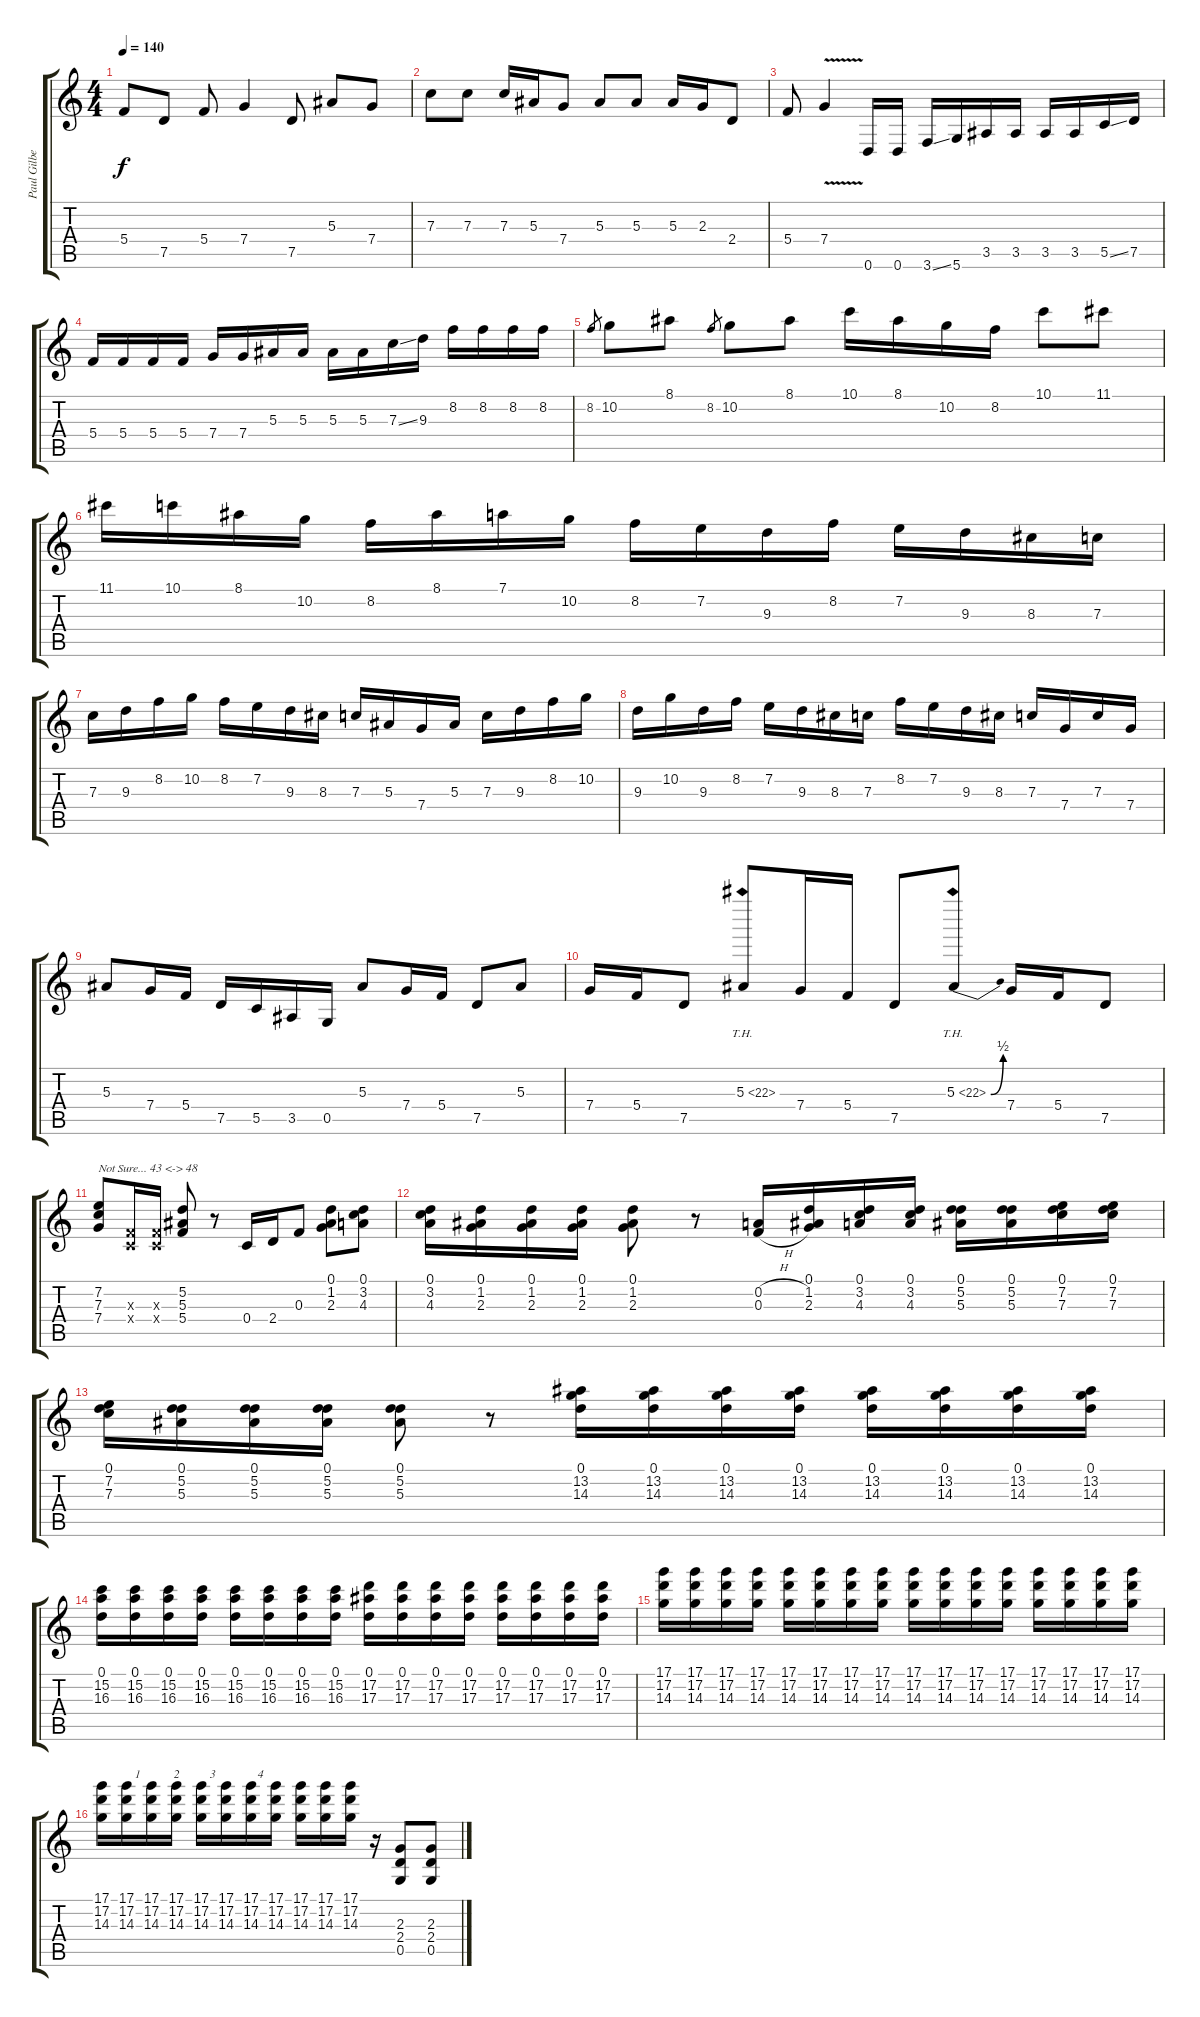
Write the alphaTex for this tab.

\track ("Paul Gilbert" "Paul Gilbe") {instrument acousticguitarsteel}
\staff {score tabs}
\tuning (D4 A3 F3 C3 G2 D2) {hide}
\ts (4 4)
\tempo 140
\clef g2
\ks c
5.4.8{dy f} 7.5.8 5.4.8 7.4.4 7.5.8 5.3.8 7.4.8 |
7.3.8 7.3.8 7.3.16 5.3.16 7.4.8 5.3.8 5.3.8 5.3.16 2.3.16 2.4.8 |
5.4.8 7.4{v}.4 0.6.16 0.6.16 3.6{ss}.16 5.6.16 3.5.16 3.5.16 3.5.16 3.5.16 5.5{ss}.16 7.5.16 |
5.4.16 5.4.16 5.4.16 5.4.16 7.4.16 7.4.16 5.3.16 5.3.16 5.3.16 5.3.16 7.3{ss}.16 9.3.16 8.2.16 8.2.16 8.2.16 8.2.16 |
8.2.8{gr} 10.2.8 8.1.8 8.2.8{gr} 10.2.8 8.1.8 10.1.16 8.1.16 10.2.16 8.2.16 10.1.8 11.1.8 |
11.1.16 10.1.16 8.1.16 10.2.16 8.2.16 8.1.16 7.1.16 10.2.16 8.2.16 7.2.16 9.3.16 8.2.16 7.2.16 9.3.16 8.3.16 7.3.16 |
7.3.16 9.3.16 8.2.16 10.2.16 8.2.16 7.2.16 9.3.16 8.3.16 7.3.16 5.3.16 7.4.16 5.3.16 7.3.16 9.3.16 8.2.16 10.2.16 |
9.3.16 10.2.16 9.3.16 8.2.16 7.2.16 9.3.16 8.3.16 7.3.16 8.2.16 7.2.16 9.3.16 8.3.16 7.3.16 7.4.16 7.3.16 7.4.16 |
5.3.8 7.4.16 5.4.16 7.5.16 5.5.16 3.5.16 0.5.16 5.3.8 7.4.16 5.4.16 7.5.8 5.3.8 |
7.4.16 5.4.16 7.5.8 5.3{th 17}.8 7.4.16 5.4.16 7.5.8 5.3{be (bend 0 0 60 2) th 17}.8 7.4.16 5.4.16 7.5.8 |
(7.2 7.3 7.4).8{txt "Not Sure... 43 <-> 48"} (0.3{x} 0.4{x}).16 (0.3{x} 0.4{x}).16 (5.2 5.3 5.4).8 r.8 0.4.16 2.4.16 0.3.8 (0.1 1.2 2.3).8 (0.1 3.2 4.3).8 |
(0.1 3.2 4.3).16 (0.1 1.2 2.3).16 (0.1 1.2 2.3).16 (0.1 1.2 2.3).16 (0.1 1.2 2.3).8 r.8 (0.2{h} 0.3{h}).16 (0.1 1.2 2.3).16 (0.1 3.2 4.3).16 (0.1 3.2 4.3).16 (0.1 5.2 5.3).16 (0.1 5.2 5.3).16 (0.1 7.2 7.3).16 (0.1 7.2 7.3).16 |
(0.1 7.2 7.3).16 (0.1 5.2 5.3).16 (0.1 5.2 5.3).16 (0.1 5.2 5.3).16 (0.1 5.2 5.3).8 r.8 (0.1 13.2 14.3).16 (0.1 13.2 14.3).16 (0.1 13.2 14.3).16 (0.1 13.2 14.3).16 (0.1 13.2 14.3).16 (0.1 13.2 14.3).16 (0.1 13.2 14.3).16 (0.1 13.2 14.3).16 |
(0.1 15.2 16.3).16 (0.1 15.2 16.3).16 (0.1 15.2 16.3).16 (0.1 15.2 16.3).16 (0.1 15.2 16.3).16 (0.1 15.2 16.3).16 (0.1 15.2 16.3).16 (0.1 15.2 16.3).16 (0.1 17.2 17.3).16 (0.1 17.2 17.3).16 (0.1 17.2 17.3).16 (0.1 17.2 17.3).16 (0.1 17.2 17.3).16 (0.1 17.2 17.3).16 (0.1 17.2 17.3).16 (0.1 17.2 17.3).16 |
(17.1 17.2 14.3).16 (17.1 17.2 14.3).16 (17.1 17.2 14.3).16 (17.1 17.2 14.3).16 (17.1 17.2 14.3).16 (17.1 17.2 14.3).16 (17.1 17.2 14.3).16 (17.1 17.2 14.3).16 (17.1 17.2 14.3).16 (17.1 17.2 14.3).16 (17.1 17.2 14.3).16 (17.1 17.2 14.3).16 (17.1 17.2 14.3).16 (17.1 17.2 14.3).16 (17.1 17.2 14.3).16 (17.1 17.2 14.3).16 |
(17.1 17.2 14.3).16{txt "           1           2          3              4"} (17.1 17.2 14.3).16 (17.1 17.2 14.3).16 (17.1 17.2 14.3).16 (17.1 17.2 14.3).16 (17.1 17.2 14.3).16 (17.1 17.2 14.3).16 (17.1 17.2 14.3).16 (17.1 17.2 14.3).16 (17.1 17.2 14.3).16 (17.1 17.2 14.3).16 r.16 (2.3 2.4 0.5).8 (2.3 2.4 0.5).8
